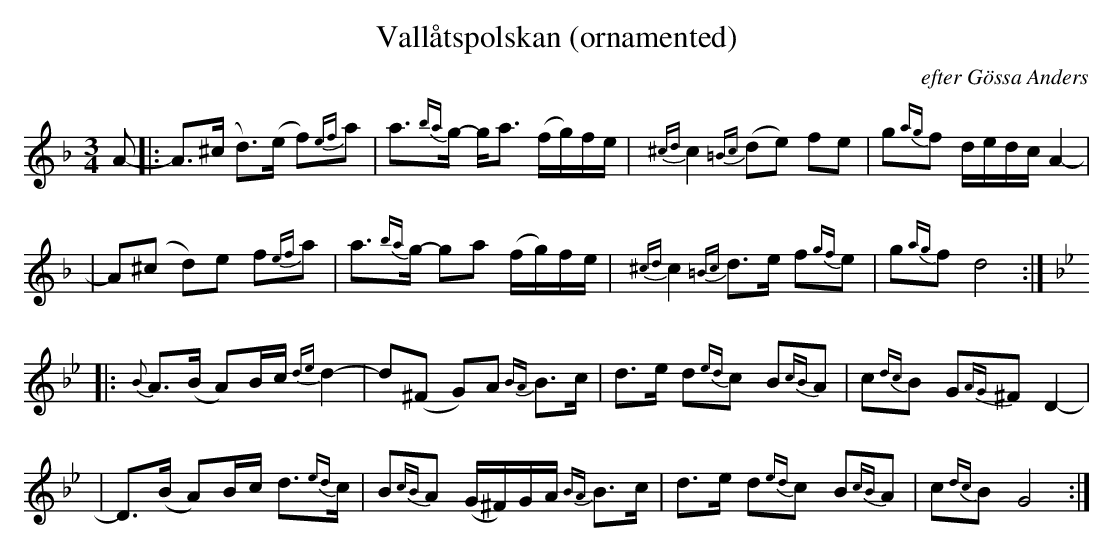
X:1
T: Vall\aatspolskan (ornamented)
O: efter G\"ossa Anders
M: 3/4
L: 1/16
K: Dm
A2- \
|: A3(^c d3)(e f2){ef}a2 | a3{ba}g- ga3 (fg)fe \
| {^cd}c4 {=Bc}(d2e2) f2e2 | g2{ag}f2 dedc A4- |
|  A2(^c2 d2)e2 f2{ef}a2 | a3{ba}g- g2a2 (fg)fe \
| {^cd}c4 {=Bc}d3e f2{gf}e2 | g2{ag}f2 d8 :| [K:Gm]
|: {B}A3(B A2)Bc {de}d4- | d2(^F2 G2)A2 {BA}B3c \
| d3e d2{ed}c2 B2{cB}A2 | c2{dc}B2 G2{AG}^F2 D4- |
| D3(B  A2)Bc d3{ed}c | B2{cB}A2 (G^F)GA {BA}B3c \
| d3e d2{ed}c2 B2{cB}A2 | c2{dc}B2 G8 :|
